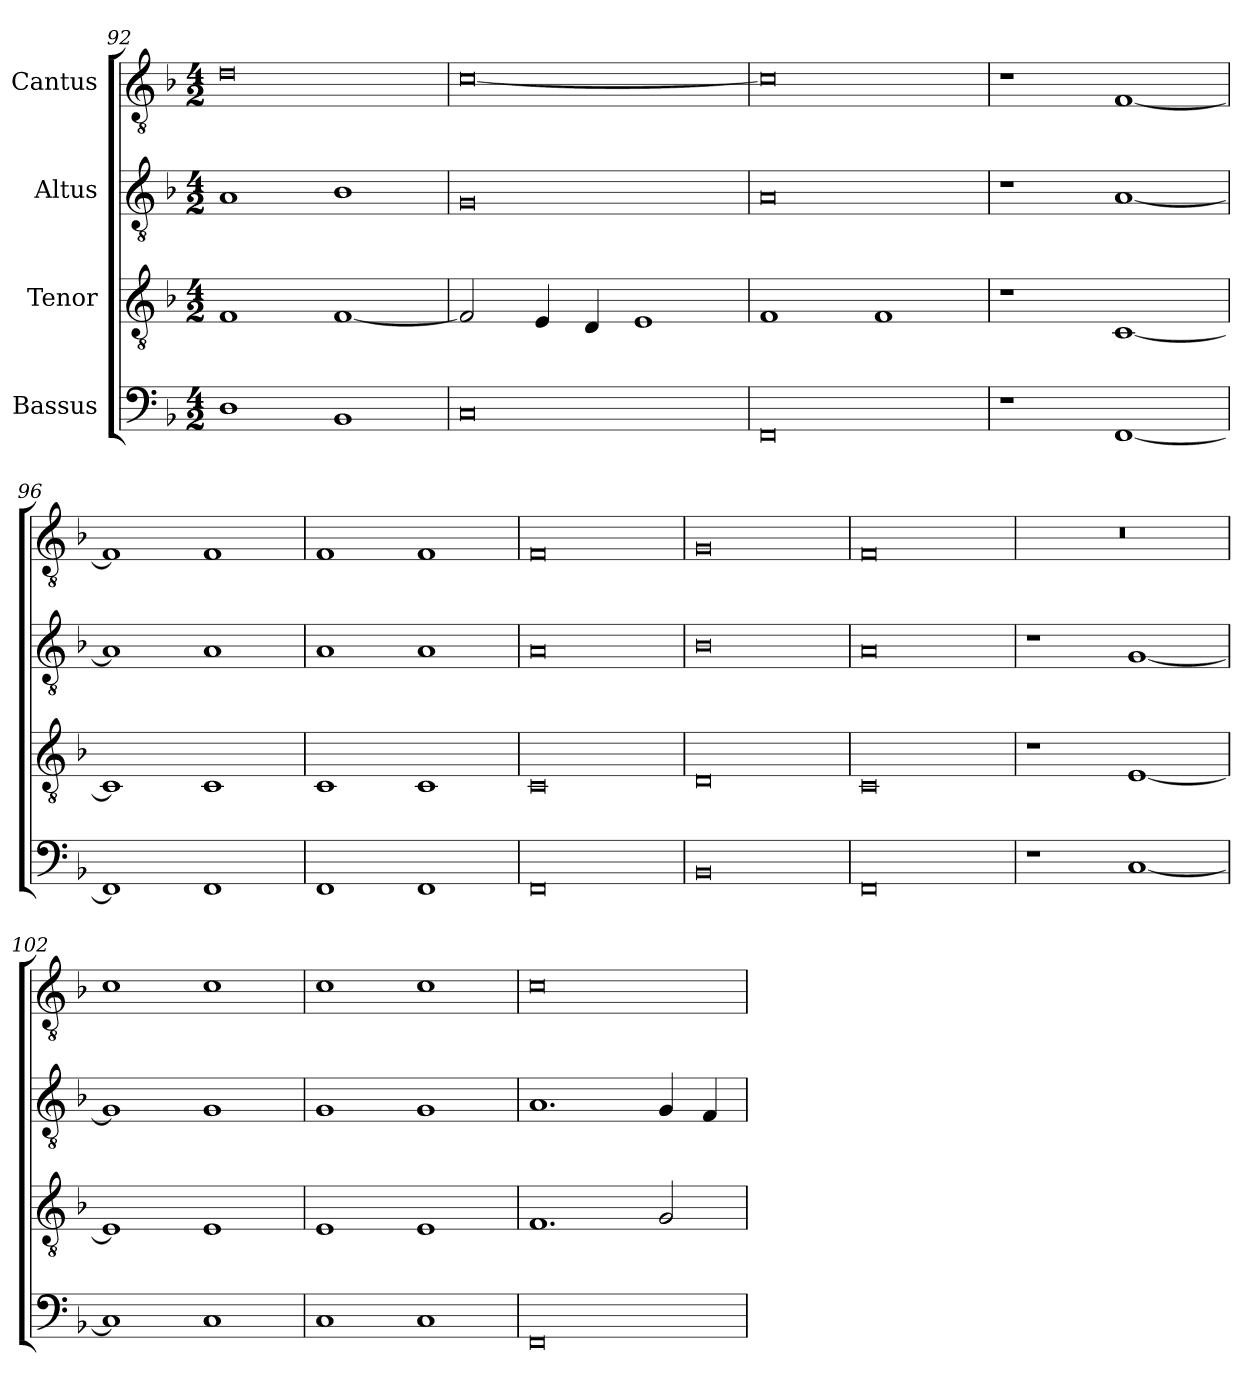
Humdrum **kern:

**kern	**kern	**kern	**kern
*part4	*part3	*part2	*part1
*staff4	*staff3	*staff2	*staff1
*I"Bassus	*I"Tenor	*I"Altus	*I"Cantus
*clefF4	*clefGv2	*clefGv2	*clefGv2
*k[b-]	*k[b-]	*k[b-]	*k[b-]
*M4/2	*M4/2	*M4/2	*M4/2
=92	=92	=92	=92
1D/	1F/	1A/	0d/
1BB-/	[1F/	1B-/	.
=93	=93	=93	=93
0C/	2F/]	0G/	[0c/
.	4E/	.	.
.	4D/	.	.
.	1E/	.	.
=94	=94	=94	=94
0FF/	1F/	0A/	0c/]
.	1F/	.	.
=95	=95	=95	=95
1r	1r	1r	1r
[1FF/	[1C/	[1A/	[1F/
=96	=96	=96	=96
1FF/]	1C/]	1A/]	1F/]
1FF/	1C/	1A/	1F/
=97	=97	=97	=97
1FF/	1C/	1A/	1F/
1FF/	1C/	1A/	1F/
=98	=98	=98	=98
0FF/	0C/	0A/	0F/
=99	=99	=99	=99
0BB-/	0D/	0B-/	0G/
=100	=100	=100	=100
0FF/	0C/	0A/	0F/
=101	=101	=101	=101
1r	1r	1r	0r
[1C/	[1E/	[1G/	.
=102	=102	=102	=102
1C/]	1E/]	1G/]	1c/
1C/	1E/	1G/	1c/
=103	=103	=103	=103
1C/	1E/	1G/	1c/
1C/	1E/	1G/	1c/
=104	=104	=104	=104
0FF/	1.F/	1.A/	0c/
.	2G/	4G/	.
.	.	4F/	.
=	=	=	=
*-	*-	*-	*-
